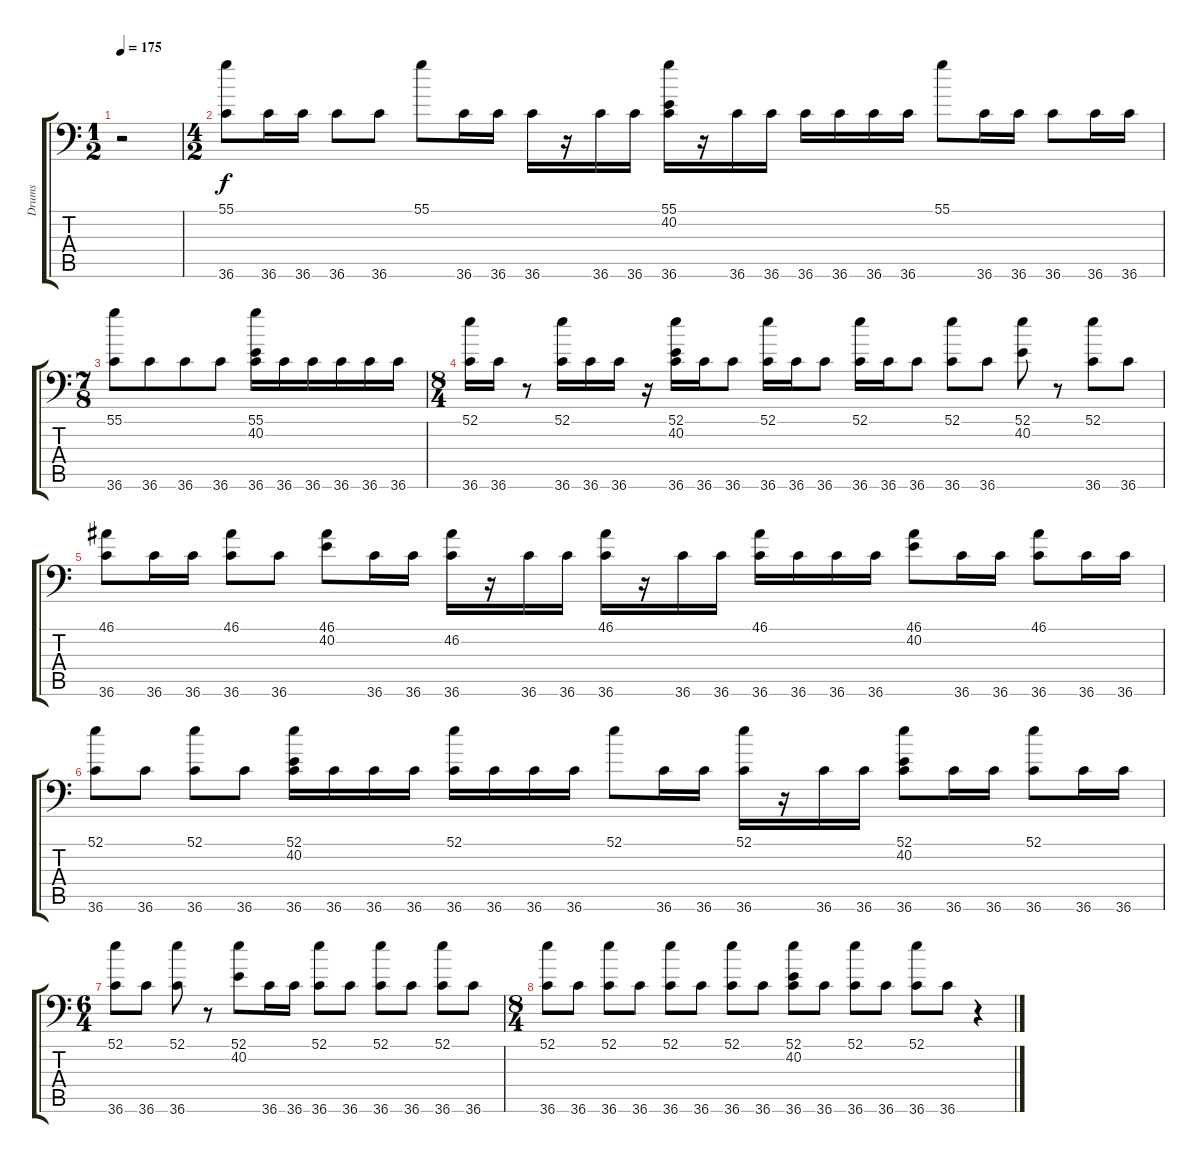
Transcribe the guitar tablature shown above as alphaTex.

\track ("Drums" "Drums") {instrument acousticgrandpiano}
\staff {score tabs}
\tuning (C-1 C-1 C-1 C-1 C-1 C-1) {hide}
\ts (1 2)
\tempo 175
\clef f4
\ks c
r.2{dy f} |
\ts (4 2)
\section ("" "")
(55.1 36.6).8 36.6.16 36.6.16 36.6.8 36.6.8 55.1.8 36.6.16 36.6.16 36.6.16 r.16 36.6.16 36.6.16 (55.1 40.2 36.6).16 r.16 36.6.16 36.6.16 36.6.16 36.6.16 36.6.16 36.6.16 55.1.8 36.6.16 36.6.16 36.6.8 36.6.16 36.6.16 |
\ts (7 8)
(55.1 36.6).8 36.6.8 36.6.8 36.6.8 (55.1 40.2 36.6).16 36.6.16 36.6.16 36.6.16 36.6.16 36.6.16 |
\ts (8 4)
(52.1 36.6).16 36.6.16 r.8 (52.1 36.6).16 36.6.16 36.6.16 r.16 (52.1 40.2 36.6).16 36.6.16 36.6.8 (52.1 36.6).16 36.6.16 36.6.8 (52.1 36.6).16 36.6.16 36.6.8 (52.1 36.6).8 36.6.8 (52.1 40.2).8 r.8 (52.1 36.6).8 36.6.8 |
\section ("" "")
(46.1 36.6).8 36.6.16 36.6.16 (46.1 36.6).8 36.6.8 (46.1 40.2).8 36.6.16 36.6.16 (46.2 36.6).16 r.16 36.6.16 36.6.16 (46.1 36.6).16 r.16 36.6.16 36.6.16 (46.1 36.6).16 36.6.16 36.6.16 36.6.16 (46.1 40.2).8 36.6.16 36.6.16 (46.1 36.6).8 36.6.16 36.6.16 |
(52.1 36.6).8 36.6.8 (52.1 36.6).8 36.6.8 (52.1 40.2 36.6).16 36.6.16 36.6.16 36.6.16 (52.1 36.6).16 36.6.16 36.6.16 36.6.16 52.1.8 36.6.16 36.6.16 (52.1 36.6).16 r.16 36.6.16 36.6.16 (52.1 40.2 36.6).8 36.6.16 36.6.16 (52.1 36.6).8 36.6.16 36.6.16 |
\ts (6 4)
(52.1 36.6).8 36.6.8 (52.1 36.6).8 r.8 (52.1 40.2).8 36.6.16 36.6.16 (52.1 36.6).8 36.6.8 (52.1 36.6).8 36.6.8 (52.1 36.6).8 36.6.8 |
\ts (8 4)
(52.1 36.6).8 36.6.8 (52.1 36.6).8 36.6.8 (52.1 36.6).8 36.6.8 (52.1 36.6).8 36.6.8 (52.1 40.2 36.6).8 36.6.8 (52.1 36.6).8 36.6.8 (52.1 36.6).8 36.6.8 r.4
